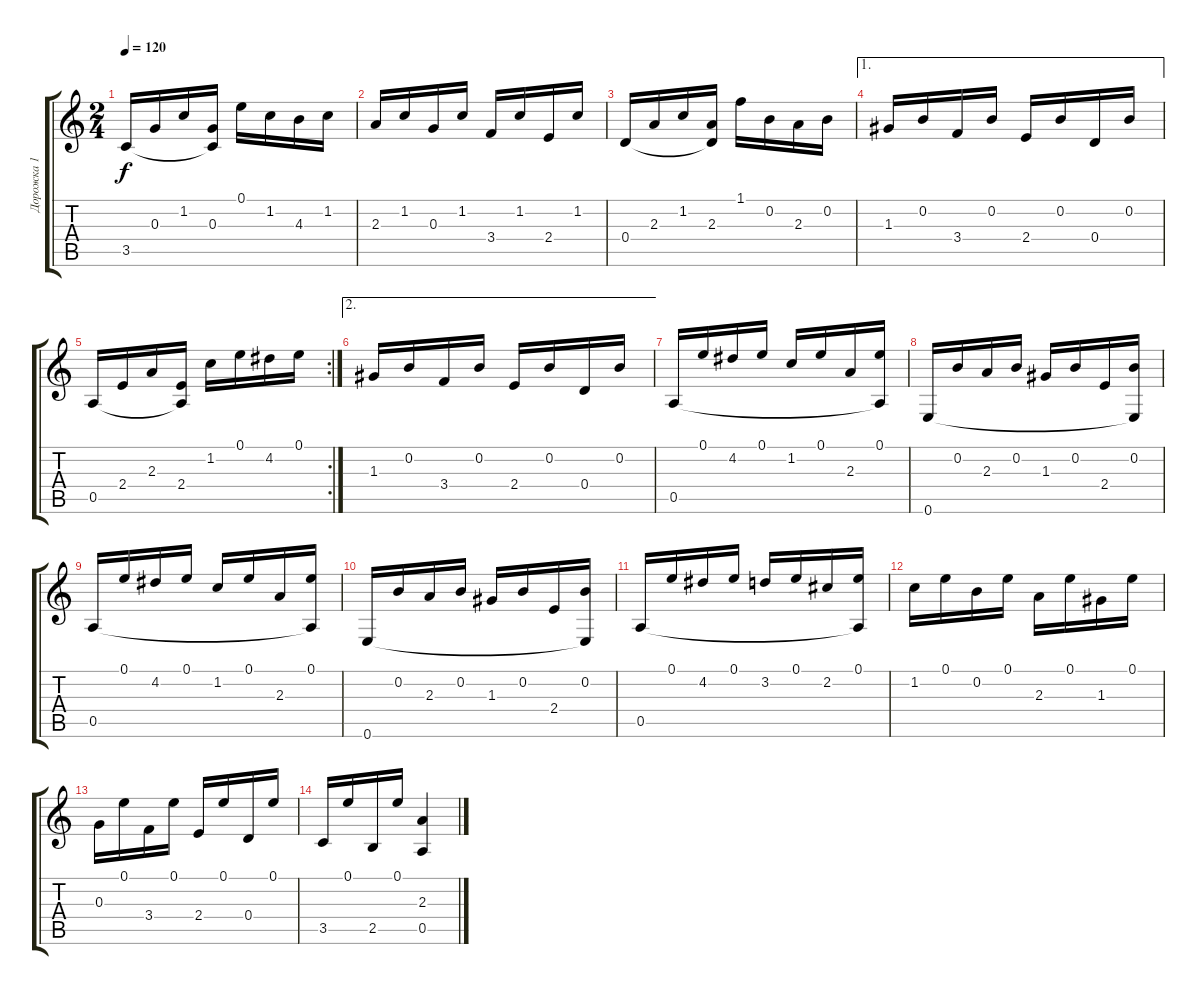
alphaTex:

\track ("Дорожка 1" "Дорожка 1") {instrument acousticguitarnylon}
\staff {score tabs}
\tuning (E4 B3 G3 D3 A2 E2) {hide}
\ts (2 4)
\tempo 120
\clef g2
\ks c
3.5.16{dy f} 0.3.16 1.2.16 (0.3 3.5{t}).16 0.1.16 1.2.16 4.3.16 1.2.16 |
2.3.16 1.2.16 0.3.16 1.2.16 3.4.16 1.2.16 2.4.16 1.2.16 |
0.4.16 2.3.16 1.2.16 (2.3 0.4{t}).16 1.1.16 0.2.16 2.3.16 0.2.16 |
\ae 1
1.3.16 0.2.16 3.4.16 0.2.16 2.4.16 0.2.16 0.4.16 0.2.16 |
\rc 2
0.5.16 2.4.16 2.3.16 (2.4 0.5{t}).16 1.2.16 0.1.16 4.2.16 0.1.16 |
\ae 2
1.3.16 0.2.16 3.4.16 0.2.16 2.4.16 0.2.16 0.4.16 0.2.16 |
0.5.16 0.1.16 4.2.16 0.1.16 1.2.16 0.1.16 2.3.16 (0.1 0.5{t}).16 |
0.6.16 0.2.16 2.3.16 0.2.16 1.3.16 0.2.16 2.4.16 (0.2 0.6{t}).16 |
0.5.16 0.1.16 4.2.16 0.1.16 1.2.16 0.1.16 2.3.16 (0.1 0.5{t}).16 |
0.6.16 0.2.16 2.3.16 0.2.16 1.3.16 0.2.16 2.4.16 (0.2 0.6{t}).16 |
0.5.16 0.1.16 4.2.16 0.1.16 3.2.16 0.1.16 2.2.16 (0.1 0.5{t}).16 |
1.2.16 0.1.16 0.2.16 0.1.16 2.3.16 0.1.16 1.3.16 0.1.16 |
0.3.16 0.1.16 3.4.16 0.1.16 2.4.16 0.1.16 0.4.16 0.1.16 |
3.5.16 0.1.16 2.5.16 0.1.16 (2.3 0.5).4
